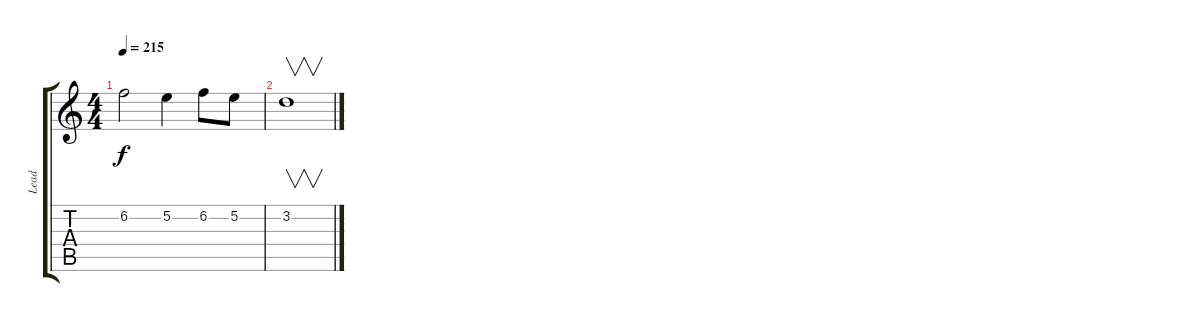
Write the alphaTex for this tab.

\track ("Lead" "Lead") {instrument distortionguitar}
\staff {score tabs}
\tuning (E4 B3 G3 D3 A2 E2) {hide}
\ts (4 4)
\tempo 215
\clef g2
\ks c
6.2.2{dy f} 5.2.4 6.2.8 5.2.8 |
3.2.1{v}
